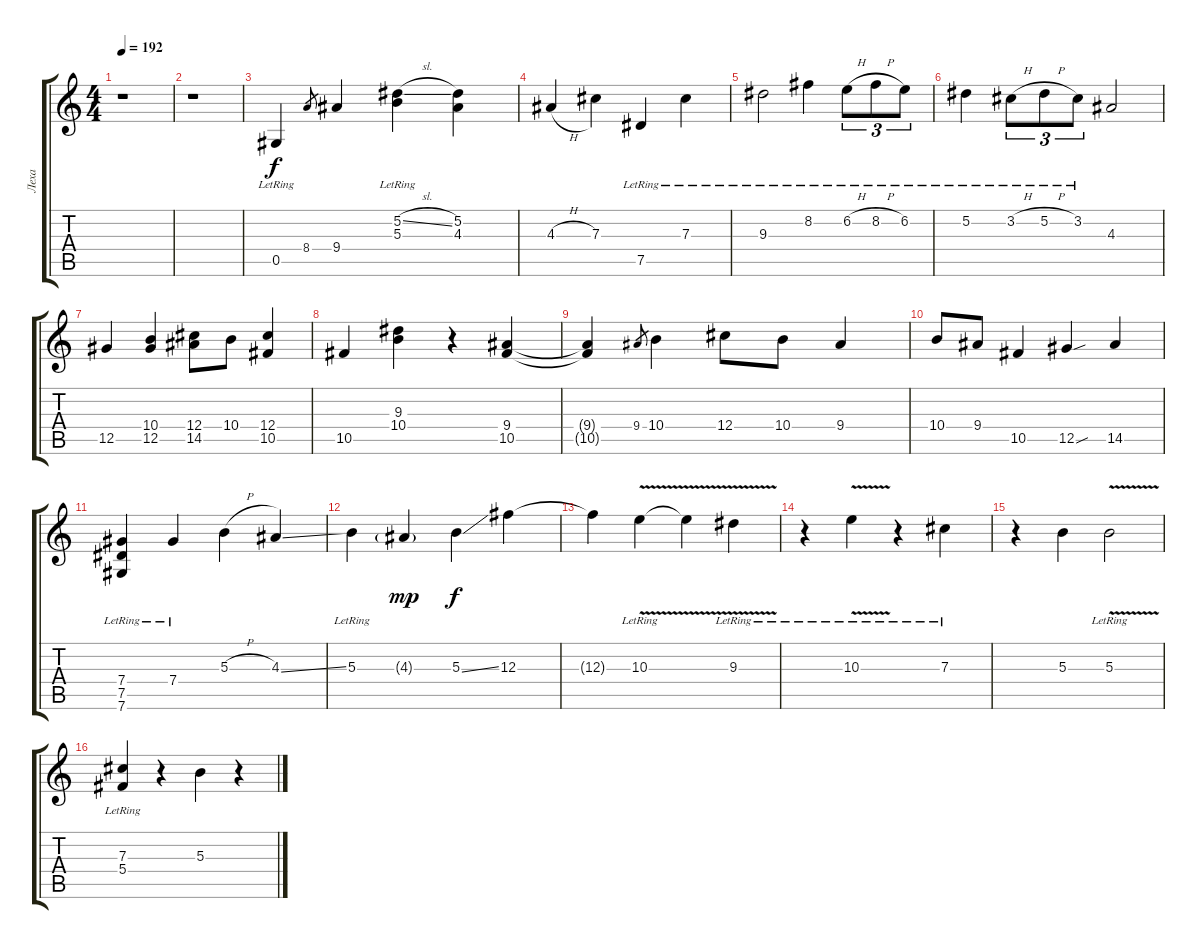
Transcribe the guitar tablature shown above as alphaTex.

\track ("Леха" "Леха") {instrument acousticguitarsteel}
\staff {score tabs}
\tuning (Eb4 Bb3 Gb3 Db3 Ab2 Db2) {hide}
\ts (4 4)
\tempo 192
\clef g2
\ks c
r.1{dy f instrument acousticguitarsteel} |
r.1 |
0.5{lr}.4 8.4.8{gr} 9.4.4 (5.2{sl} 5.3{lr}).4 (5.2 4.3).4 |
4.3{h}.4 7.3.4 7.5{lr}.4 7.3{lr}.4 |
9.3{lr}.2 8.2{lr}.4 6.2{h lr}.8{tu (3 2)} 8.2{h lr}.8{tu (3 2)} 6.2{lr}.8{tu (3 2)} |
5.2{lr}.4 3.2{h lr}.8{tu (3 2)} 5.2{h lr}.8{tu (3 2)} 3.2{lr}.8{tu (3 2)} 4.3.2 |
12.5.4 (10.4 12.5).4 (12.4 14.5).8 10.4.8 (12.4 10.5).4 |
10.5.4 (9.3 10.4).4 r.4 (9.4 10.5).4 |
(9.4{t} 10.5{t}).4 9.4.8{gr} 10.4.4 12.4.8 10.4.8 9.4.4 |
10.4.8 9.4.8 10.5.4 12.5{sou}.4 14.5.4 |
(7.4{lr} 7.5{lr} 7.6{lr}).4 7.4{lr}.4 5.3{h}.4 4.3{ss}.4 |
5.3{lr}.4 4.3{g}.4{dy mp} 5.3{ss}.4{dy f} 12.3.4 |
12.3{t}.4 10.3{v lr}.4 10.3{t}.4 9.3{v lr}.4 |
r.4 10.3{v lr}.4 r.4 7.3{lr}.4 |
r.4 5.3.4 5.3{v lr}.2 |
(7.3{lr} 5.4).4 r.4 5.3.4 r.4
